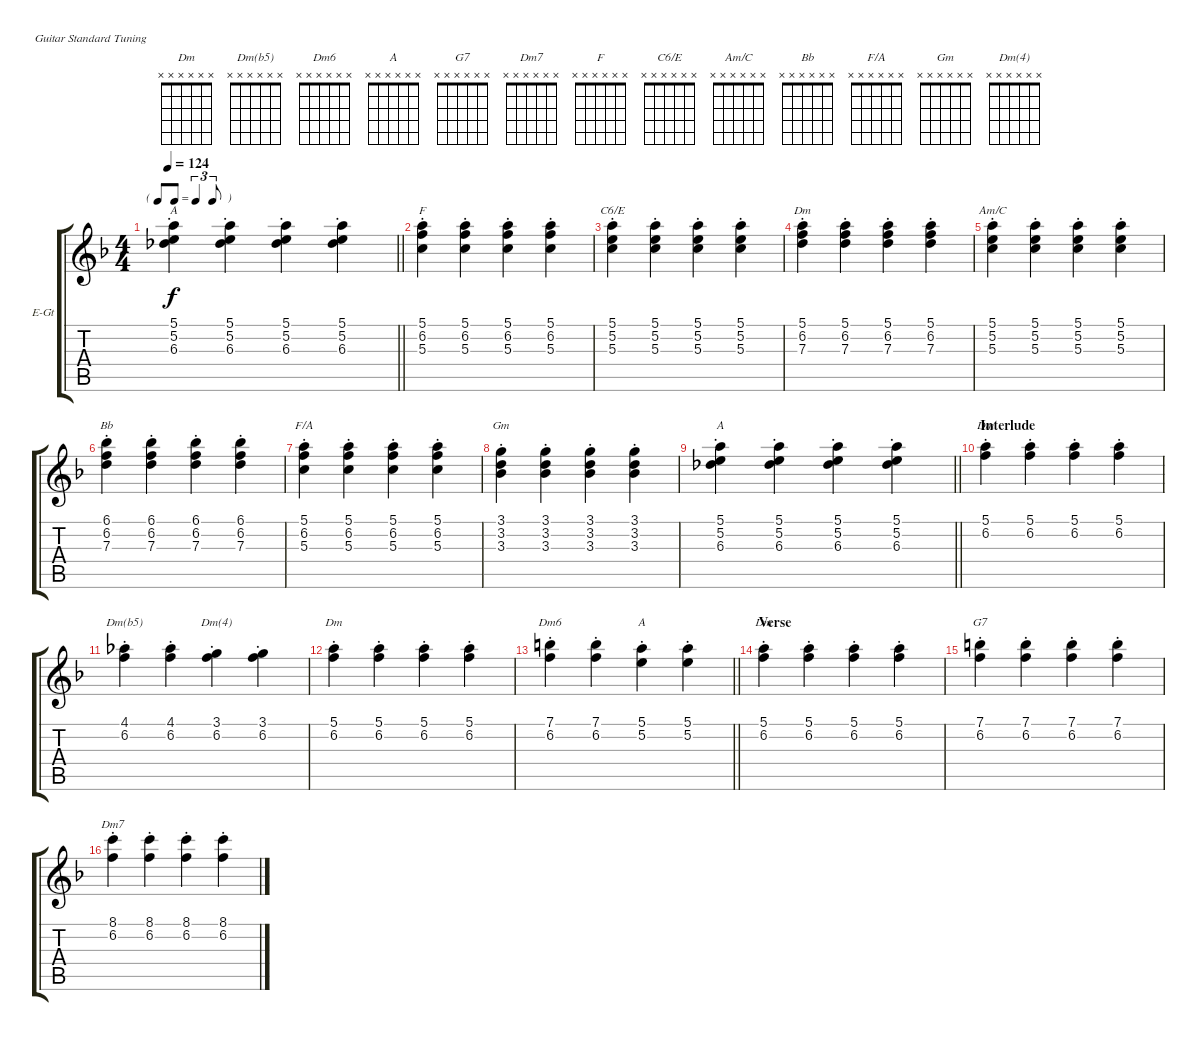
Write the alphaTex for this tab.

\defaultSystemsLayout 4
\bracketExtendMode groupsimilarinstruments
\firstSystemTrackNameOrientation horizontal
\otherSystemsTrackNameOrientation horizontal
\track ("on-beat chords" "E-Gt") {instrument overdrivenguitar}
\staff {score tabs}
\tuning (E4 B3 G3 D3 A2 E2)
\chord ("Dm" x x x x x x)
\chord ("Dm(b5)" x x x x x x)
\chord ("Dm6" x x x x x x)
\chord ("A" x x x x x x)
\chord ("G7" x x x x x x)
\chord ("Dm7" x x x x x x)
\chord ("F" x x x x x x)
\chord ("C6/E" x x x x x x)
\chord ("Am/C" x x x x x x)
\chord ("Bb" x x x x x x)
\chord ("F/A" x x x x x x)
\chord ("Gm" x x x x x x)
\chord ("Dm(4)" x x x x x x)
\ts (4 4)
\tf triplet8th
\tempo 124
\clef g2
\barLineRight lightlight
\ks dminor
(5.1{st} 5.2{st} 6.3{st}).4{ch "A" dy f} (5.1{st} 5.2{st} 6.3{st}).4 (5.1{st} 5.2{st} 6.3{st}).4 (5.1{st} 5.2{st} 6.3{st}).4 |
(5.1{st} 6.2{st} 5.3{st}).4{ch "F"} (5.1{st} 6.2{st} 5.3{st}).4 (5.1{st} 6.2{st} 5.3{st}).4 (5.1{st} 6.2{st} 5.3{st}).4 |
(5.1{st} 5.2{st} 5.3{st}).4{ch "C6/E"} (5.1{st} 5.2{st} 5.3{st}).4 (5.1{st} 5.2{st} 5.3{st}).4 (5.1{st} 5.2{st} 5.3{st}).4 |
(5.1{st} 6.2{st} 7.3{st}).4{ch "Dm"} (5.1{st} 6.2{st} 7.3{st}).4 (5.1{st} 6.2{st} 7.3{st}).4 (5.1{st} 6.2{st} 7.3{st}).4 |
(5.1{st} 5.2{st} 5.3{st}).4{ch "Am/C"} (5.1{st} 5.2{st} 5.3{st}).4 (5.1{st} 5.2{st} 5.3{st}).4 (5.1{st} 5.2{st} 5.3{st}).4 |
(6.1{st} 6.2{st} 7.3{st}).4{ch "Bb"} (6.1{st} 6.2{st} 7.3{st}).4 (6.1{st} 6.2{st} 7.3{st}).4 (6.1{st} 6.2{st} 7.3{st}).4 |
(5.1{st} 6.2{st} 5.3{st}).4{ch "F/A"} (5.1{st} 6.2{st} 5.3{st}).4 (5.1{st} 6.2{st} 5.3{st}).4 (5.1{st} 6.2{st} 5.3{st}).4 |
(3.1{st} 3.2{st} 3.3{st}).4{ch "Gm"} (3.1{st} 3.2{st} 3.3{st}).4 (3.1{st} 3.2{st} 3.3{st}).4 (3.1{st} 3.2{st} 3.3{st}).4 |
\barLineRight lightlight
(5.1{st} 5.2{st} 6.3{st}).4{ch "A"} (5.1{st} 5.2{st} 6.3{st}).4 (5.1{st} 5.2{st} 6.3{st}).4 (5.1{st} 5.2{st} 6.3{st}).4 |
\section ("" "Interlude")
(6.2{st} 5.1{st}).4{ch "Dm"} (6.2{st} 5.1{st}).4 (6.2{st} 5.1{st}).4 (6.2{st} 5.1{st}).4 |
(6.2{st} 4.1{st}).4{ch "Dm(b5)"} (6.2{st} 4.1{st}).4 (6.2{st} 3.1{st}).4{ch "Dm(4)"} (6.2{st} 3.1{st}).4 |
(6.2{st} 5.1{st}).4{ch "Dm"} (6.2{st} 5.1{st}).4 (6.2{st} 5.1{st}).4 (6.2{st} 5.1{st}).4 |
\barLineRight lightlight
(6.2{st} 7.1{st}).4{ch "Dm6"} (6.2{st} 7.1{st}).4 (5.2{st} 5.1{st}).4{ch "A"} (5.2{st} 5.1{st}).4 |
\section ("" "Verse")
(6.2{st} 5.1{st}).4{ch "Dm"} (6.2{st} 5.1{st}).4 (6.2{st} 5.1{st}).4 (6.2{st} 5.1{st}).4 |
(6.2{st} 7.1{st}).4{ch "G7"} (6.2{st} 7.1{st}).4 (6.2{st} 7.1{st}).4 (6.2{st} 7.1{st}).4 |
(6.2{st} 8.1{st}).4{ch "Dm7"} (6.2{st} 8.1{st}).4 (6.2{st} 8.1{st}).4 (6.2{st} 8.1{st}).4
